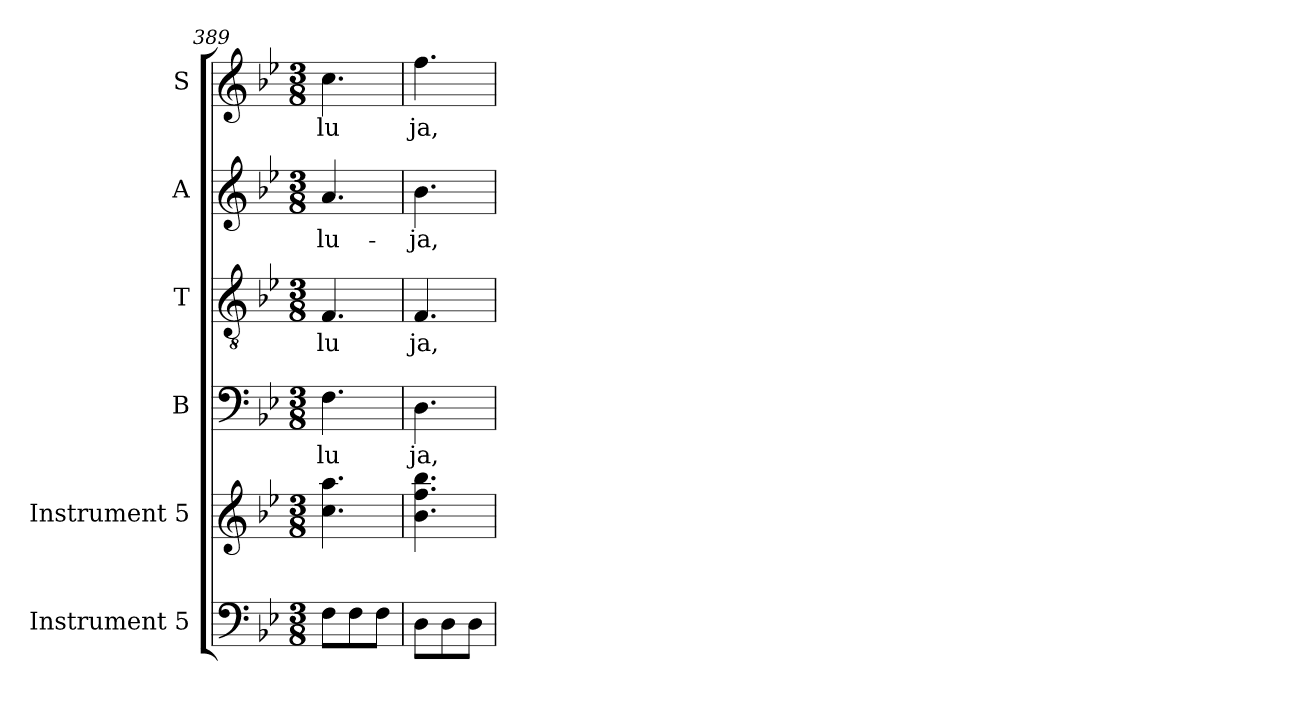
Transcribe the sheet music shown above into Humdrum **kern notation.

**kern	**kern	**kern	**text	**kern	**text	**kern	**text	**kern	**text
*part6	*part5	*part4	*part4	*part3	*part3	*part2	*part2	*part1	*part1
*staff6	*staff5	*staff4	*staff4	*staff3	*staff3	*staff2	*staff2	*staff1	*staff1
*I"Instrument 5	*I"Instrument 5	*I"B	*	*I"T	*	*I"A	*	*I"S	*
*	*	*I'B	*	*I'T	*	*I'A	*	*I'S	*
*clefF4	*clefG2	*clefF4	*	*clefGv2	*	*clefG2	*	*clefG2	*
*k[b-e-]	*k[b-e-]	*k[b-e-]	*	*k[b-e-]	*	*k[b-e-]	*	*k[b-e-]	*
*B-:	*B-:	*B-:	*	*B-:	*	*B-:	*	*B-:	*
*M3/8	*M3/8	*M3/8	*	*M3/8	*	*M3/8	*	*M3/8	*
=389	=389	=389	=389	=389	=389	=389	=389	=389	=389
!	!	!	!LO:LY:b:cj	!	!LO:LY:b:cj	!	!LO:LY:b:cj	!	!LO:LY:b:cj
8F\L	4.cc\ 4.aa\	4.F\	lu	4.F/	lu	4.a/	-lu-	4.cc\	lu
8F\	.	.	.	.	.	.	.	.	.
8F\J	.	.	.	.	.	.	.	.	.
=390	=390	=390	=390	=390	=390	=390	=390	=390	=390
!	!	!	!LO:LY:b:cj	!	!LO:LY:b:cj	!	!LO:LY:b:cj	!	!LO:LY:b:cj
8D\L	4.ff\ 4.b-\ 4.bb-\	4.D\	ja,	4.F/	ja,	4.b-\	-ja,	4.ff\	ja,
8D\	.	.	.	.	.	.	.	.	.
8D\J	.	.	.	.	.	.	.	.	.
=	=	=	=	=	=	=	=	=	=
*-	*-	*-	*-	*-	*-	*-	*-	*-	*-
